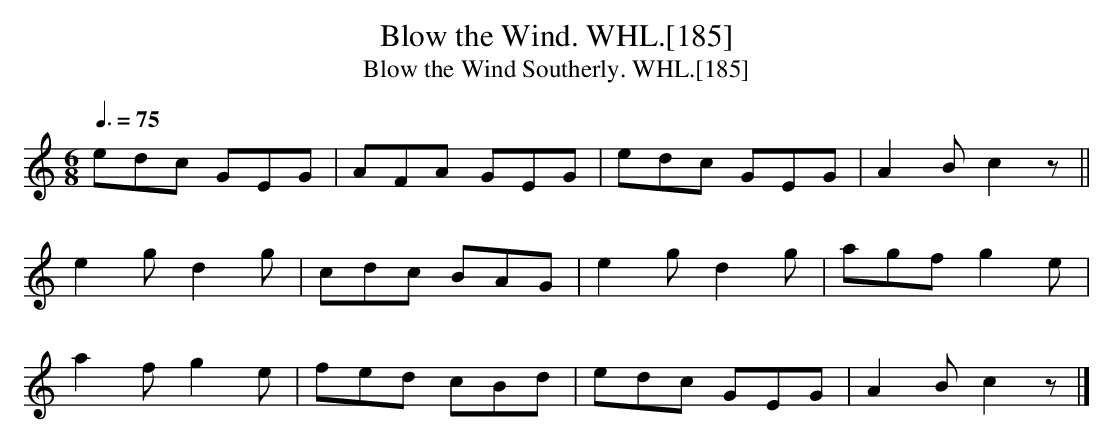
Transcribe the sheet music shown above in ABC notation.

X:1
T:Blow the Wind. WHL.[185]
T:Blow the Wind Southerly. WHL.[185]
M:6/8
L:1/8
Q:3/8=75
K:C
edc GEG | AFA GEG | edc GEG | A2B c2z ||
e2g d2g | cdc BAG | e2g d2g | agf g2e |
a2f g2e | fed cBd | edc GEG | A2B c2z |]
